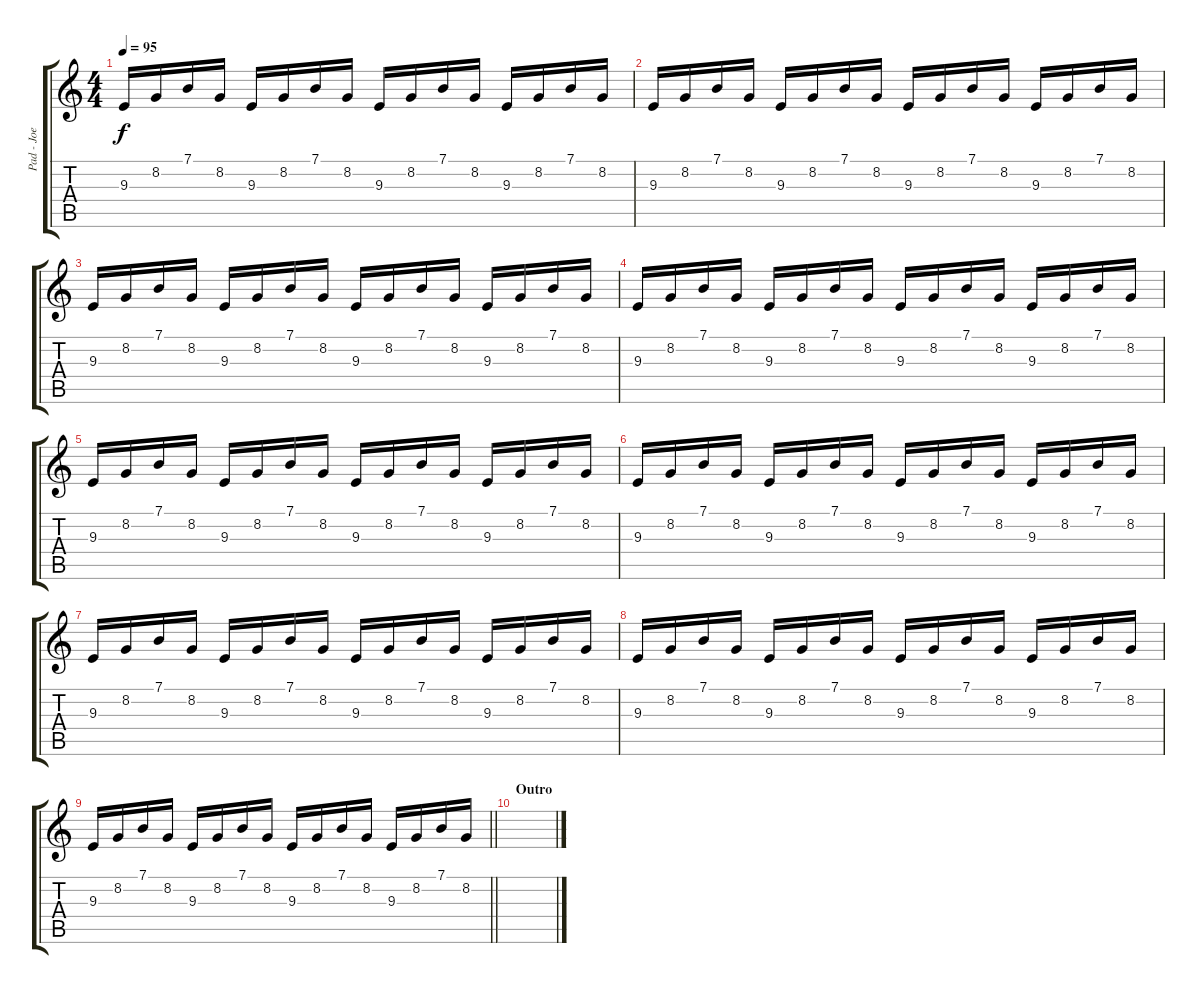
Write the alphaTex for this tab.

\track ("Pad - Joe Hahn" "Pad - Joe ") {instrument lead1square}
\staff {score tabs}
\tuning (E4 B3 G3 D3 A2 E2) {hide}
\ts (4 4)
\tempo 95
\clef g2
\ks c
9.3.16{dy f} 8.2.16 7.1.16 8.2.16 9.3.16 8.2.16 7.1.16 8.2.16 9.3.16 8.2.16 7.1.16 8.2.16 9.3.16 8.2.16 7.1.16 8.2.16 |
9.3.16 8.2.16 7.1.16 8.2.16 9.3.16 8.2.16 7.1.16 8.2.16 9.3.16 8.2.16 7.1.16 8.2.16 9.3.16 8.2.16 7.1.16 8.2.16 |
9.3.16 8.2.16 7.1.16 8.2.16 9.3.16 8.2.16 7.1.16 8.2.16 9.3.16 8.2.16 7.1.16 8.2.16 9.3.16 8.2.16 7.1.16 8.2.16 |
9.3.16 8.2.16 7.1.16 8.2.16 9.3.16 8.2.16 7.1.16 8.2.16 9.3.16 8.2.16 7.1.16 8.2.16 9.3.16 8.2.16 7.1.16 8.2.16 |
9.3.16 8.2.16 7.1.16 8.2.16 9.3.16 8.2.16 7.1.16 8.2.16 9.3.16 8.2.16 7.1.16 8.2.16 9.3.16 8.2.16 7.1.16 8.2.16 |
9.3.16 8.2.16 7.1.16 8.2.16 9.3.16 8.2.16 7.1.16 8.2.16 9.3.16 8.2.16 7.1.16 8.2.16 9.3.16 8.2.16 7.1.16 8.2.16 |
9.3.16 8.2.16 7.1.16 8.2.16 9.3.16 8.2.16 7.1.16 8.2.16 9.3.16 8.2.16 7.1.16 8.2.16 9.3.16 8.2.16 7.1.16 8.2.16 |
9.3.16 8.2.16 7.1.16 8.2.16 9.3.16 8.2.16 7.1.16 8.2.16 9.3.16 8.2.16 7.1.16 8.2.16 9.3.16 8.2.16 7.1.16 8.2.16 |
\barLineRight lightlight
9.3.16 8.2.16 7.1.16 8.2.16 9.3.16 8.2.16 7.1.16 8.2.16 9.3.16 8.2.16 7.1.16 8.2.16 9.3.16 8.2.16 7.1.16 8.2.16 |
\section ("" "Outro")
